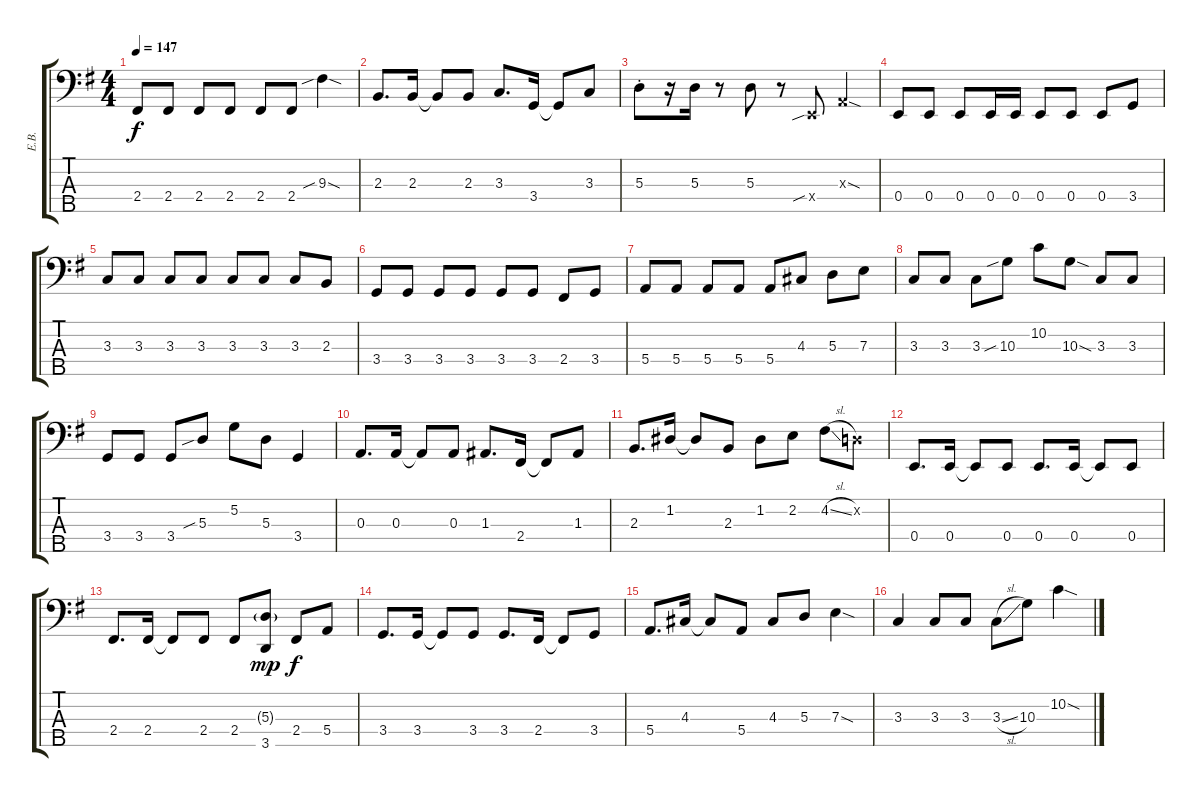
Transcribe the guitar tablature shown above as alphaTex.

\track ("E.B." "E.B.") {instrument electricbassfinger}
\staff {score tabs}
\tuning (G2 D2 A1 E1 B0) {hide}
\ts (4 4)
\tempo 147
\clef f4
\ks g
2.4.8{dy f} 2.4.8 2.4.8 2.4.8 2.4.8 2.4.8 9.3{sib sod}.4 |
2.3.8{d} 2.3.16 2.3{t}.8 2.3.8 3.3.8{d} 3.4.16 3.4{t}.8 3.3.8 |
5.3{st}.8 r.16 5.3.16 r.8 5.3.8 r.8 0.4{sib x}.8 0.3{sod x}.4 |
0.4.8 0.4.8 0.4.8 0.4.16 0.4.16 0.4.8 0.4.8 0.4.8 3.4.8 |
3.3.8 3.3.8 3.3.8 3.3.8 3.3.8 3.3.8 3.3.8 2.3.8 |
3.4.8 3.4.8 3.4.8 3.4.8 3.4.8 3.4.8 2.4.8 3.4.8 |
5.4.8 5.4.8 5.4.8 5.4.8 5.4.8 4.3.8 5.3.8 7.3.8 |
3.3.8 3.3.8 3.3.8 10.3{sib}.8 10.2.8 10.3{sod}.8 3.3.8 3.3.8 |
3.4.8 3.4.8 3.4.8 5.3{sib}.8 5.2.8 5.3.8 3.4.4 |
0.3.8{d} 0.3.16 0.3{t}.8 0.3.8 1.3.8{d} 2.4.16 2.4{t}.8 1.3.8 |
2.3.8{d} 1.2.16 1.2{t}.8 2.3.8 1.2.8 2.2.8 4.2{sl}.8 0.2{x}.8 |
0.4.8{d} 0.4.16 0.4{t}.8 0.4.8 0.4.8{d} 0.4.16 0.4{t}.8 0.4.8 |
2.4.8{d} 2.4.16 2.4{t}.8 2.4.8 2.4.8 (5.3{g} 3.5).8{dy mp} 2.4.8{dy f} 5.4.8 |
3.4.8{d} 3.4.16 3.4{t}.8 3.4.8 3.4.8{d} 2.4.16 2.4{t}.8 3.4.8 |
5.4.8{d} 4.3.16 4.3{t}.8 5.4.8 4.3.8 5.3.8 7.3{sod}.4 |
3.3.4 3.3.8 3.3.8 3.3{sl}.8 10.3.8 10.2{sod}.4
